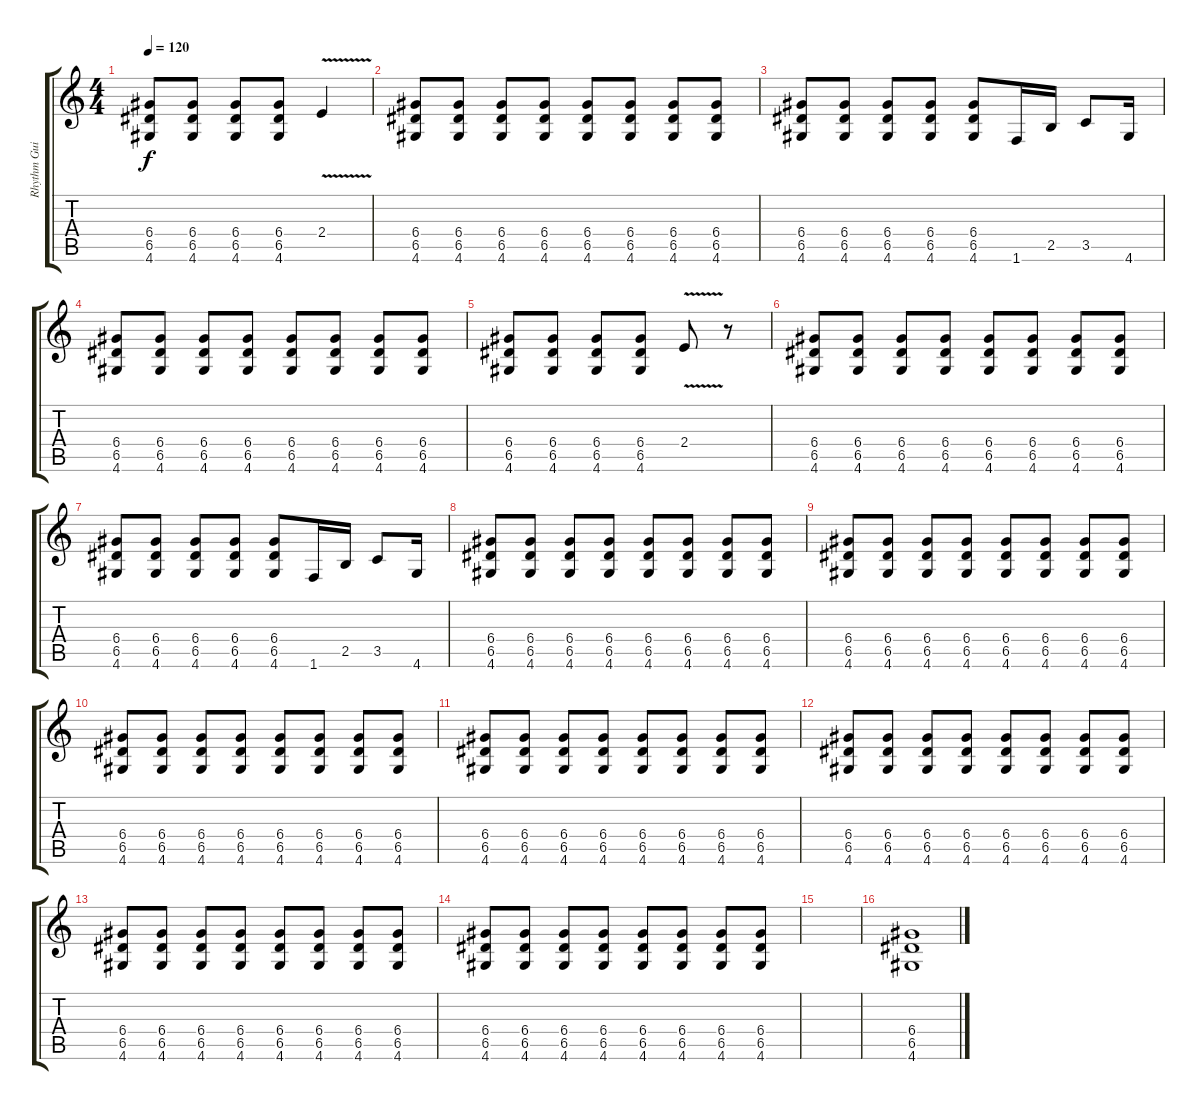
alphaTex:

\track ("Rhythm Guitar" "Rhythm Gui") {instrument distortionguitar}
\staff {score tabs}
\tuning (E4 B3 G3 D3 A2 E2) {hide}
\ts (4 4)
\tempo 120
\clef g2
\ks c
(6.4 6.5 4.6).8{dy f} (6.4 6.5 4.6).8 (6.4 6.5 4.6).8 (6.4 6.5 4.6).8 2.4{v}.4 |
(6.4 6.5 4.6).8 (6.4 6.5 4.6).8 (6.4 6.5 4.6).8 (6.4 6.5 4.6).8 (6.4 6.5 4.6).8 (6.4 6.5 4.6).8 (6.4 6.5 4.6).8 (6.4 6.5 4.6).8 |
(6.4 6.5 4.6).8 (6.4 6.5 4.6).8 (6.4 6.5 4.6).8 (6.4 6.5 4.6).8 (6.4 6.5 4.6).8 1.6.16 2.5.16 3.5.8 4.6.16 |
(6.4 6.5 4.6).8 (6.4 6.5 4.6).8 (6.4 6.5 4.6).8 (6.4 6.5 4.6).8 (6.4 6.5 4.6).8 (6.4 6.5 4.6).8 (6.4 6.5 4.6).8 (6.4 6.5 4.6).8 |
(6.4 6.5 4.6).8 (6.4 6.5 4.6).8 (6.4 6.5 4.6).8 (6.4 6.5 4.6).8 2.4{v}.8 r.8 |
(6.4 6.5 4.6).8 (6.4 6.5 4.6).8 (6.4 6.5 4.6).8 (6.4 6.5 4.6).8 (6.4 6.5 4.6).8 (6.4 6.5 4.6).8 (6.4 6.5 4.6).8 (6.4 6.5 4.6).8 |
(6.4 6.5 4.6).8 (6.4 6.5 4.6).8 (6.4 6.5 4.6).8 (6.4 6.5 4.6).8 (6.4 6.5 4.6).8 1.6.16 2.5.16 3.5.8 4.6.16 |
(6.4 6.5 4.6).8 (6.4 6.5 4.6).8 (6.4 6.5 4.6).8 (6.4 6.5 4.6).8 (6.4 6.5 4.6).8 (6.4 6.5 4.6).8 (6.4 6.5 4.6).8 (6.4 6.5 4.6).8 |
(6.4 6.5 4.6).8 (6.4 6.5 4.6).8 (6.4 6.5 4.6).8 (6.4 6.5 4.6).8 (6.4 6.5 4.6).8 (6.4 6.5 4.6).8 (6.4 6.5 4.6).8 (6.4 6.5 4.6).8 |
(6.4 6.5 4.6).8 (6.4 6.5 4.6).8 (6.4 6.5 4.6).8 (6.4 6.5 4.6).8 (6.4 6.5 4.6).8 (6.4 6.5 4.6).8 (6.4 6.5 4.6).8 (6.4 6.5 4.6).8 |
(6.4 6.5 4.6).8 (6.4 6.5 4.6).8 (6.4 6.5 4.6).8 (6.4 6.5 4.6).8 (6.4 6.5 4.6).8 (6.4 6.5 4.6).8 (6.4 6.5 4.6).8 (6.4 6.5 4.6).8 |
(6.4 6.5 4.6).8 (6.4 6.5 4.6).8 (6.4 6.5 4.6).8 (6.4 6.5 4.6).8 (6.4 6.5 4.6).8 (6.4 6.5 4.6).8 (6.4 6.5 4.6).8 (6.4 6.5 4.6).8 |
(6.4 6.5 4.6).8 (6.4 6.5 4.6).8 (6.4 6.5 4.6).8 (6.4 6.5 4.6).8 (6.4 6.5 4.6).8 (6.4 6.5 4.6).8 (6.4 6.5 4.6).8 (6.4 6.5 4.6).8 |
(6.4 6.5 4.6).8 (6.4 6.5 4.6).8 (6.4 6.5 4.6).8 (6.4 6.5 4.6).8 (6.4 6.5 4.6).8 (6.4 6.5 4.6).8 (6.4 6.5 4.6).8 (6.4 6.5 4.6).8 |
|
(6.4 6.5 4.6).1
